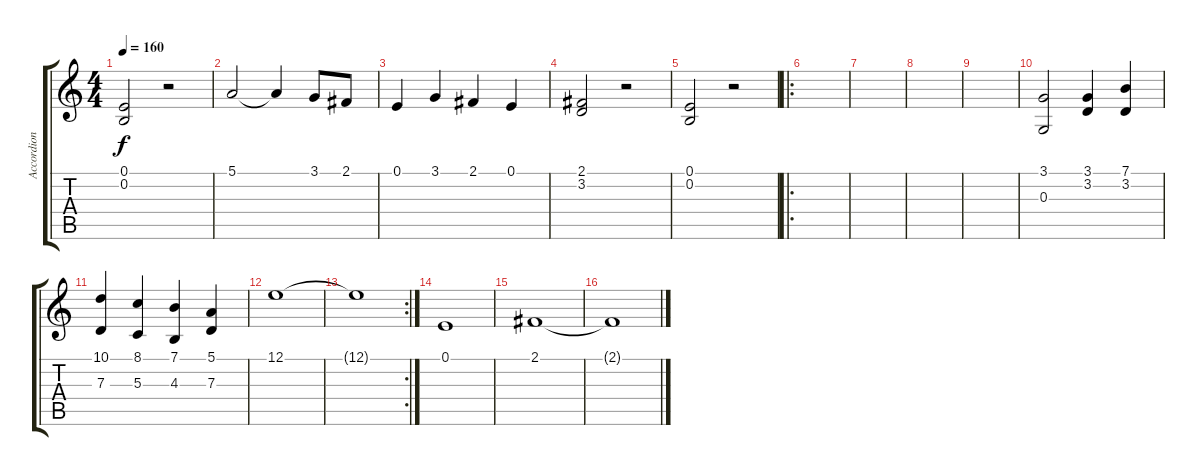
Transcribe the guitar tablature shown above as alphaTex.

\track ("Accordion" "Accordion") {instrument accordion}
\staff {score tabs}
\tuning (E4 B3 G3 D3 A2 E2) {hide}
\ts (4 4)
\tempo 160
\clef g2
\ks c
(0.1 0.2).2{dy f} r.2 |
5.1.2 5.1{t}.4 3.1.8 2.1.8 |
0.1.4 3.1.4 2.1.4 0.1.4 |
(2.1 3.2).2 r.2 |
(0.1 0.2).2 r.2 |
\ro
|
|
|
|
(3.1 0.3).2 (3.1 3.2).4 (7.1 3.2).4 |
(10.1 7.3).4 (8.1 5.3).4 (7.1 4.3).4 (5.1 7.3).4 |
12.1.1 |
\rc 2
12.1{t}.1 |
0.1.1 |
2.1.1 |
2.1{t}.1
